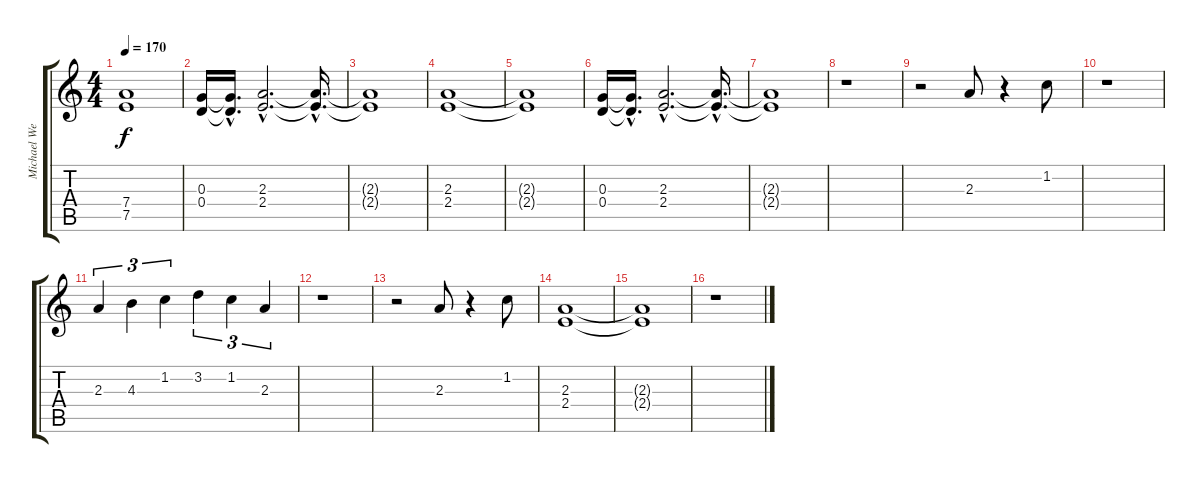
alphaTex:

\track ("Michael Weikath" "Michael We") {instrument distortionguitar}
\staff {score tabs}
\tuning (E4 B3 G3 D3 A2 E2) {hide}
\ts (4 4)
\tempo 170
\clef g2
\ks c
(7.4{t} 7.5{t}).1{dy f} |
(0.3 0.4).16 (0.3{hac t} 0.4{hac t}).16{d} (2.3{hac} 2.4{hac}).2{d} (2.3{hac t} 2.4{hac t}).16{d} |
(2.3{t} 2.4{t}).1 |
(2.3 2.4).1 |
(2.3{t} 2.4{t}).1 |
(0.3 0.4).16 (0.3{hac t} 0.4{hac t}).16{d} (2.3{hac} 2.4{hac}).2{d} (2.3{hac t} 2.4{hac t}).16{d} |
(2.3{t} 2.4{t}).1 |
r.1 |
r.2 2.3.8 r.4 1.2.8 |
r.1 |
2.3.4{tu (3 2)} 4.3.4{tu (3 2)} 1.2.4{tu (3 2)} 3.2.4{tu (3 2)} 1.2.4{tu (3 2)} 2.3.4{tu (3 2)} |
r.1 |
r.2 2.3.8 r.4 1.2.8 |
(2.3 2.4).1 |
(2.3{t} 2.4{t}).1 |
r.1
